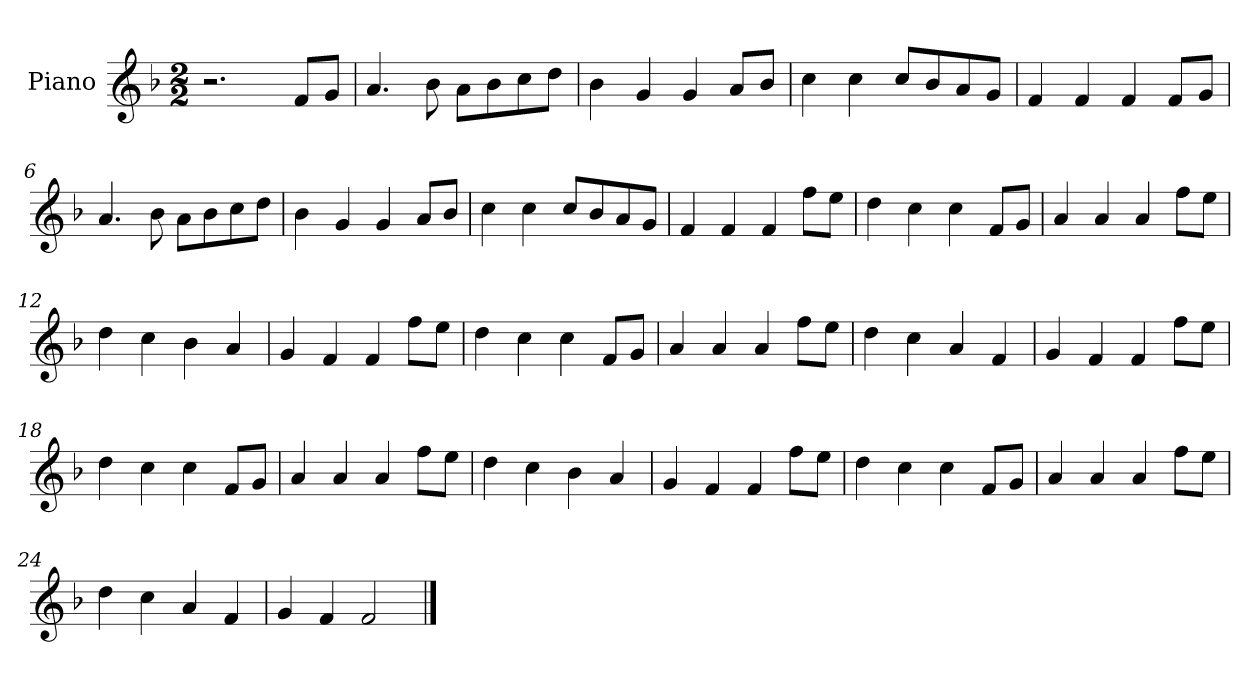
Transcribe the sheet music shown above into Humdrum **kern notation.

**kern
*part1
*staff1
*I"Piano
*I'Pno
*clefG2
*k[b-]
*M2/2
=1
2.r
8f/L
8g/J
=2
4.a/
8b-\
8a\L
8b-\
8cc\
8dd\J
=3
4b-\
4g/
4g/
8a/L
8b-/J
=4
4cc\
4cc\
8cc/L
8b-/
8a/
8g/J
=5
4f/
4f/
4f/
8f/L
8g/J
=6
4.a/
8b-\
8a\L
8b-\
8cc\
8dd\J
=7
4b-\
4g/
4g/
8a/L
8b-/J
=8
4cc\
4cc\
8cc/L
8b-/
8a/
8g/J
=9
4f/
4f/
4f/
8ff\L
8ee\J
=10
4dd\
4cc\
4cc\
8f/L
8g/J
=11
4a/
4a/
4a/
8ff\L
8ee\J
=12
4dd\
4cc\
4b-\
4a/
=13
4g/
4f/
4f/
8ff\L
8ee\J
=14
4dd\
4cc\
4cc\
8f/L
8g/J
=15
4a/
4a/
4a/
8ff\L
8ee\J
=16
4dd\
4cc\
4a/
4f/
=17
4g/
4f/
4f/
8ff\L
8ee\J
=18
4dd\
4cc\
4cc\
8f/L
8g/J
=19
4a/
4a/
4a/
8ff\L
8ee\J
=20
4dd\
4cc\
4b-\
4a/
=21
4g/
4f/
4f/
8ff\L
8ee\J
=22
4dd\
4cc\
4cc\
8f/L
8g/J
=23
4a/
4a/
4a/
8ff\L
8ee\J
=24
4dd\
4cc\
4a/
4f/
=25
4g/
4f/
2f/
==
*-
